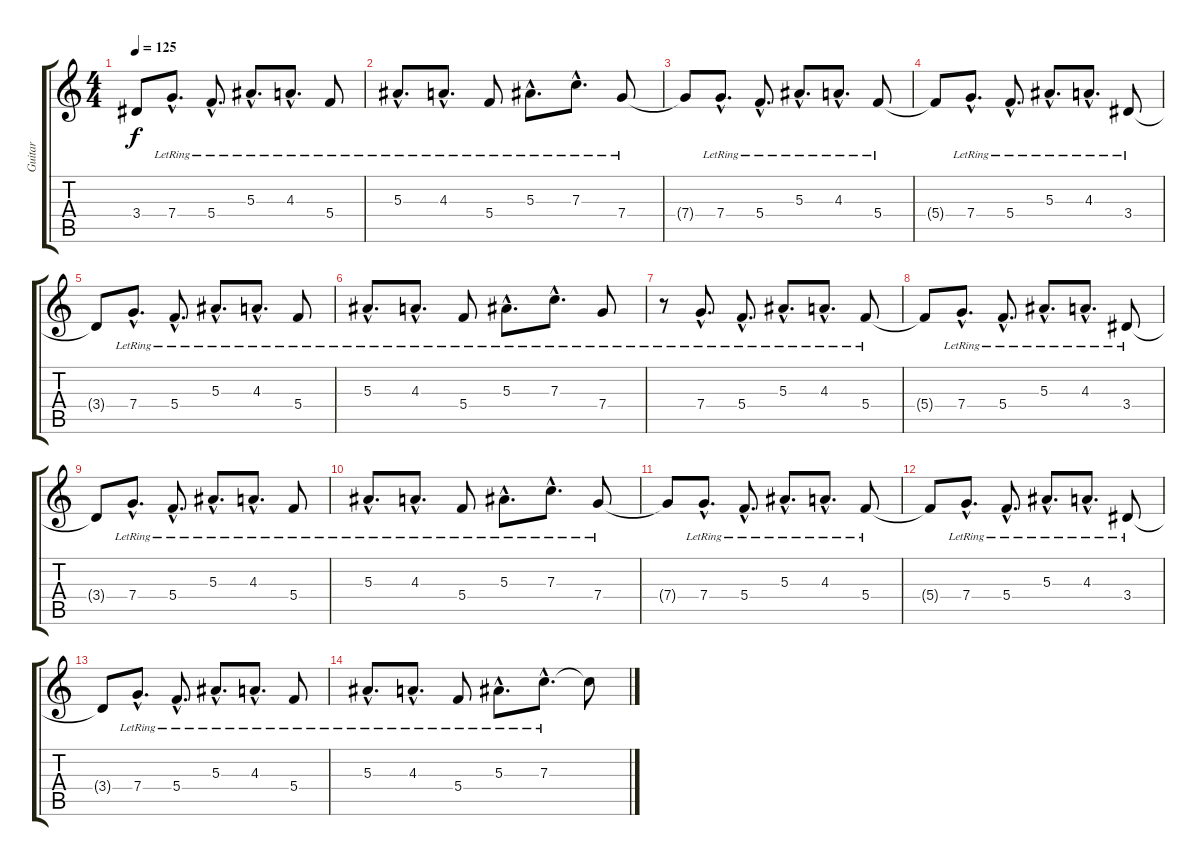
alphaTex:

\track ("Guitar" "Guitar") {instrument acousticguitarsteel}
\staff {score tabs}
\tuning (D4 A3 F3 C3 G2 C2) {hide}
\ts (4 4)
\tempo 125
\clef g2
\ks c
3.4{t}.8{dy f} 7.4{hac lr}.8{d} 5.4{hac lr}.8{d} 5.3{hac lr}.8{d} 4.3{hac lr}.8{d} 5.4{lr}.8 |
5.3{hac lr}.8{d} 4.3{hac lr}.8{d} 5.4{lr}.8 5.3{hac lr}.8{d} 7.3{hac lr}.8{d} 7.4{lr}.8 |
7.4{t}.8 7.4{hac lr}.8{d} 5.4{hac lr}.8{d} 5.3{hac lr}.8{d} 4.3{hac lr}.8{d} 5.4{lr}.8 |
5.4{t}.8 7.4{hac lr}.8{d} 5.4{hac lr}.8{d} 5.3{hac lr}.8{d} 4.3{hac lr}.8{d} 3.4{lr}.8 |
3.4{t}.8 7.4{hac lr}.8{d} 5.4{hac lr}.8{d} 5.3{hac lr}.8{d} 4.3{hac lr}.8{d} 5.4{lr}.8 |
5.3{hac lr}.8{d} 4.3{hac lr}.8{d} 5.4{lr}.8 5.3{hac lr}.8{d} 7.3{hac lr}.8{d} 7.4{lr}.8 |
r.8 7.4{hac lr}.8{d} 5.4{hac lr}.8{d} 5.3{hac lr}.8{d} 4.3{hac lr}.8{d} 5.4{lr}.8 |
5.4{t}.8 7.4{hac lr}.8{d} 5.4{hac lr}.8{d} 5.3{hac lr}.8{d} 4.3{hac lr}.8{d} 3.4{lr}.8 |
3.4{t}.8 7.4{hac lr}.8{d} 5.4{hac lr}.8{d} 5.3{hac lr}.8{d} 4.3{hac lr}.8{d} 5.4{lr}.8 |
5.3{hac lr}.8{d} 4.3{hac lr}.8{d} 5.4{lr}.8 5.3{hac lr}.8{d} 7.3{hac lr}.8{d} 7.4{lr}.8 |
7.4{t}.8 7.4{hac lr}.8{d} 5.4{hac lr}.8{d} 5.3{hac lr}.8{d} 4.3{hac lr}.8{d} 5.4{lr}.8 |
5.4{t}.8 7.4{hac lr}.8{d} 5.4{hac lr}.8{d} 5.3{hac lr}.8{d} 4.3{hac lr}.8{d} 3.4{lr}.8 |
3.4{t}.8 7.4{hac lr}.8{d} 5.4{hac lr}.8{d} 5.3{hac lr}.8{d} 4.3{hac lr}.8{d} 5.4{lr}.8 |
5.3{hac lr}.8{d} 4.3{hac lr}.8{d} 5.4{lr}.8 5.3{hac lr}.8{d} 7.3{hac lr}.8{d} 7.3{t}.8
